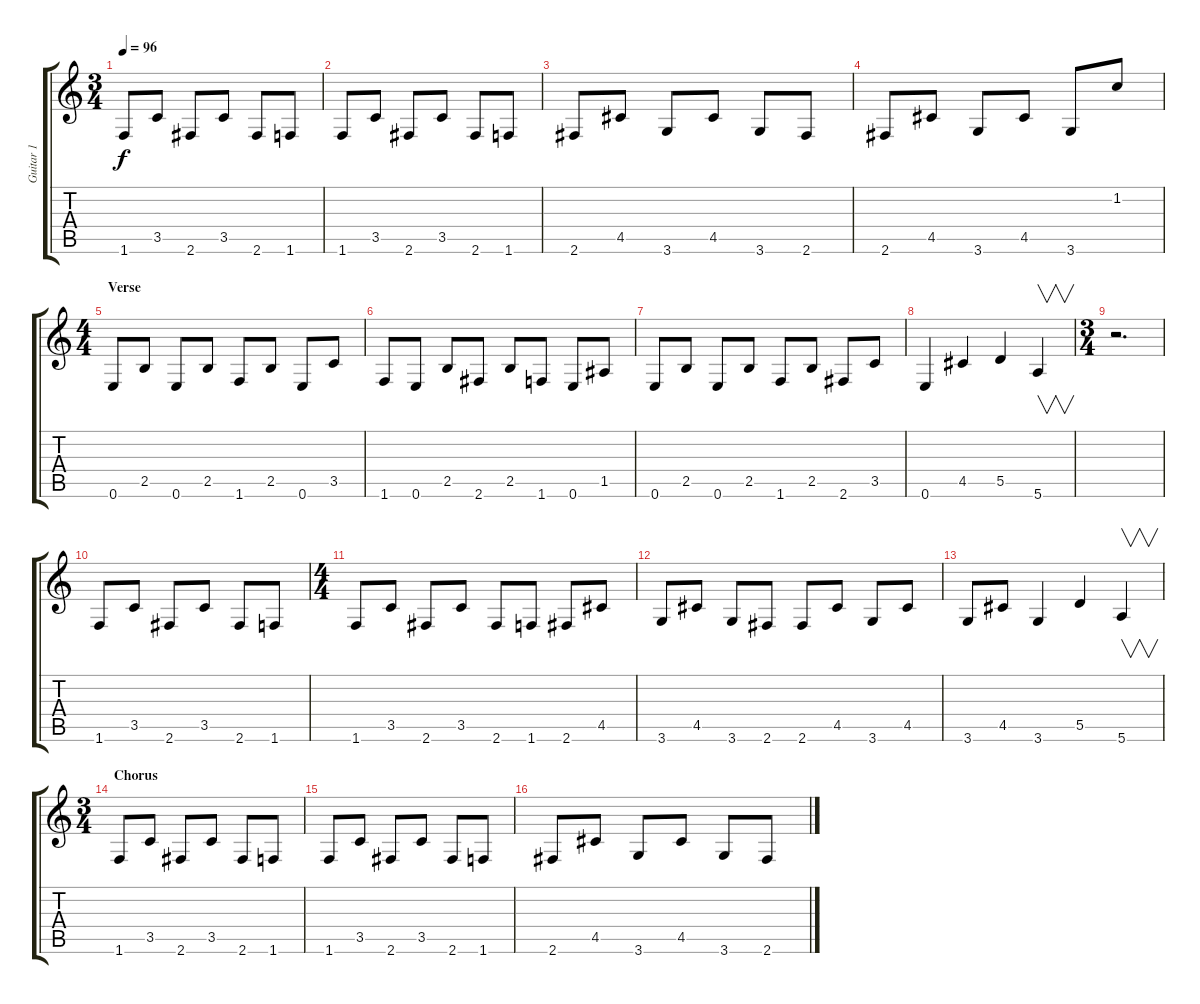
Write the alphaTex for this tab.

\track ("Guitar 1" "Guitar 1") {instrument electricguitarjazz}
\staff {score tabs}
\tuning (E4 B3 G3 D3 A2 E2) {hide}
\ts (3 4)
\tempo 96
\clef g2
\ks c
1.6.8{dy f} 3.5.8 2.6.8 3.5.8 2.6.8 1.6.8 |
1.6.8 3.5.8 2.6.8 3.5.8 2.6.8 1.6.8 |
2.6.8 4.5.8 3.6.8 4.5.8 3.6.8 2.6.8 |
2.6.8 4.5.8 3.6.8 4.5.8 3.6.8 1.2.8 |
\ts (4 4)
\section ("" "Verse")
0.6.8 2.5.8 0.6.8 2.5.8 1.6.8 2.5.8 0.6.8 3.5.8 |
1.6.8 0.6.8 2.5.8 2.6.8 2.5.8 1.6.8 0.6.8 1.5.8 |
0.6.8 2.5.8 0.6.8 2.5.8 1.6.8 2.5.8 2.6.8 3.5.8 |
0.6.4 4.5.4 5.5.4 5.6.4{v} |
\ts (3 4)
r.2{d} |
1.6.8{instrument electricguitarjazz} 3.5.8 2.6.8 3.5.8 2.6.8 1.6.8 |
\ts (4 4)
1.6.8 3.5.8 2.6.8 3.5.8 2.6.8 1.6.8 2.6.8 4.5.8 |
3.6.8 4.5.8 3.6.8 2.6.8 2.6.8 4.5.8 3.6.8 4.5.8 |
3.6.8 4.5.8 3.6.4 5.5.4 5.6.4{v} |
\ts (3 4)
\section ("" "Chorus")
1.6.8{instrument overdrivenguitar} 3.5.8 2.6.8 3.5.8 2.6.8 1.6.8 |
1.6.8 3.5.8 2.6.8 3.5.8 2.6.8 1.6.8 |
2.6.8 4.5.8 3.6.8 4.5.8 3.6.8 2.6.8
